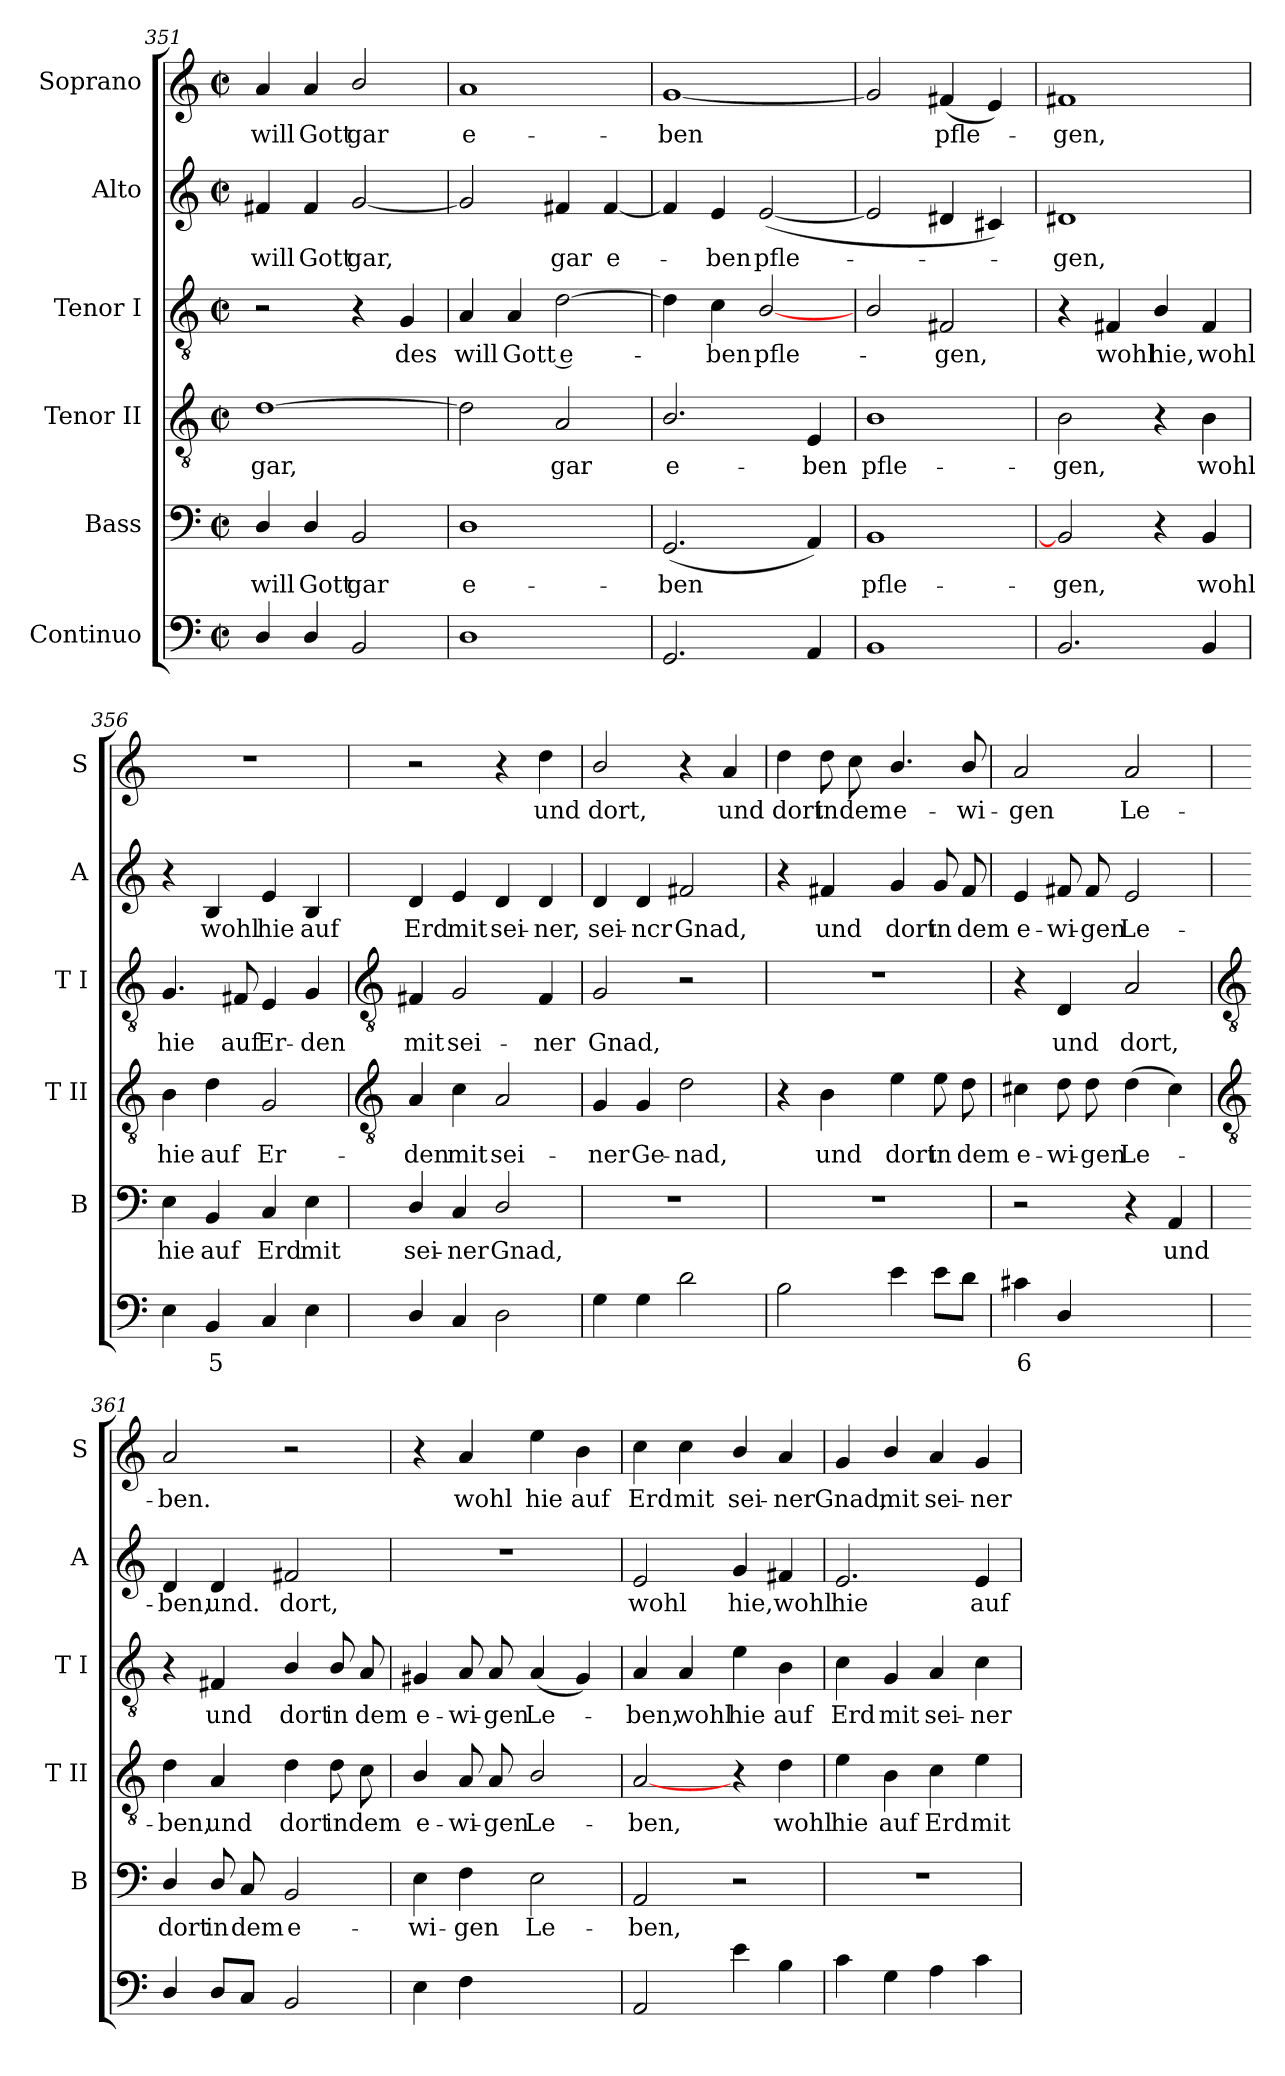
**kern	**text	**kern	**text	**kern	**text	**kern	**text	**kern	**text	**kern	**text
*part6	*part6	*part5	*part5	*part4	*part4	*part3	*part3	*part2	*part2	*part1	*part1
*staff6	*staff6	*staff5	*staff5	*staff4	*staff4	*staff3	*staff3	*staff2	*staff2	*staff1	*staff1
*I"Continuo	*	*I"Bass	*	*I"Tenor II	*	*I"Tenor I	*	*I"Alto	*	*I"Soprano	*
*	*	*I'B	*	*I'T II	*	*I'T I	*	*I'A	*	*I'S	*
!!LO:LB:g=z
*clefF4	*	*clefF4	*	*clefGv2	*	*clefGv2	*	*clefG2	*	*clefG2	*
*k[]	*	*k[]	*	*k[]	*	*k[]	*	*k[]	*	*k[]	*
*C:	*	*C:	*	*C:	*	*C:	*	*C:	*	*C:	*
*M2/2	*	*M2/2	*	*M2/2	*	*M2/2	*	*M2/2	*	*M2/2	*
*met(c|)	*	*met(c|)	*	*met(c|)	*	*met(c|)	*	*met(c|)	*	*met(c|)	*
=351	=351	=351	=351	=351	=351	=351	=351	=351	=351	=351	=351
!	!	!	!LO:LY:b	!	!LO:LY:b	!	!	!	!LO:LY:b	!	!LO:LY:b
4D/	.	4D/	will	[1d	gar,	2r	.	4f#X	will	4a	will
!	!	!	!LO:LY:b	!	!	!	!	!	!LO:LY:b	!	!LO:LY:b
4D/	.	4D/	Gott	.	.	.	.	4f#	Gott	4a	Gott
!	!	!	!LO:LY:b	!	!	!	!	!	!LO:LY:b	!	!LO:LY:b
2BB	.	2BB	gar	.	.	4r	.	[2g	gar,	2b/	gar
!	!	!	!	!	!	!	!LO:LY:b	!	!	!	!
.	.	.	.	.	.	4G	des	.	.	.	.
=352	=352	=352	=352	=352	=352	=352	=352	=352	=352	=352	=352
!	!	!	!LO:LY:b	!	!	!	!LO:LY:b	!	!	!	!LO:LY:b
1D	.	1D	e-	2d]	.	4A	will	2g]	.	1a	e-
!	!	!	!	!	!	!	!LO:LY:b	!	!	!	!
.	.	.	.	.	.	4A	Gott e-	.	.	.	.
!	!	!	!	!	!LO:LY:b	!	!	!	!LO:LY:b	!	!
.	.	.	.	2A	gar	[2d	.	4f#X	gar	.	.
!	!	!	!	!	!	!	!	!	!LO:LY:b	!	!
.	.	.	.	.	.	.	.	[4f#	e-	.	.
=353	=353	=353	=353	=353	=353	=353	=353	=353	=353	=353	=353
!	!	!	!LO:LY:b	!	!LO:LY:b	!	!	!	!	!	!LO:LY:b
2.GG	.	(<2.GG	-ben	2.B/	e-	4d]	.	4f#]	.	[1g	-ben
!	!	!	!	!	!	!	!LO:LY:b	!	!LO:LY:b	!	!
.	.	.	.	.	.	4c	ben	4e	ben	.	.
!	!	!	!	!	!	!	!LO:LY:b	!	!LO:LY:b	!	!
.	.	.	.	.	.	[2B/	pfle-	(<[2e	pfle-	.	.
!	!	!	!	!	!LO:LY:b	!	!	!	!	!	!
4AA	.	4AA)	.	4E	-ben	.	.	.	.	.	.
=354	=354	=354	=354	=354	=354	=354	=354	=354	=354	=354	=354
!	!	!	!LO:LY:b	!	!LO:LY:b	!	!	!	!	!	!
1BB	.	1BB	pfle-	1B	pfle-	2B/	.	2e]	.	2g]	.
!	!	!	!	!	!	!	!LO:LY:b	!	!	!	!LO:LY:b
.	.	.	.	.	.	2F#X	gen,	4d#X	.	(<4f#X	pfle-
.	.	.	.	.	.	.	.	4c#X)	.	4e)	.
=355	=355	=355	=355	=355	=355	=355	=355	=355	=355	=355	=355
!	!	!	!LO:LY:b	!	!LO:LY:b	!	!	!	!LO:LY:b	!	!LO:LY:b
2.BB	.	2BB]	-gen,	2B	-gen,	4r	.	1d#X	gen,	1f#X	gen,
!	!	!	!	!	!	!	!LO:LY:b	!	!	!	!
.	.	.	.	.	.	4F#X	wohl	.	.	.	.
!	!	!	!	!	!	!	!LO:LY:b	!	!	!	!
.	.	4r	.	4r	.	4B/	hie,	.	.	.	.
!	!	!	!LO:LY:b	!	!LO:LY:b	!	!LO:LY:b	!	!	!	!
4BB	.	4BB	wohl	4B	wohl	4F#	wohl	.	.	.	.
=356	=356	=356	=356	=356	=356	=356	=356	=356	=356	=356	=356
!	!	!	!LO:LY:b	!	!LO:LY:b	!	!LO:LY:b	!	!	!	!
4E	.	4E	hie	4B	hie	4.G	hie	4r	.	1r	.
!	!LO:LY:b	!	!LO:LY:b	!	!LO:LY:b	!	!	!	!LO:LY:b	!	!
4BB	5	4BB	auf	4d	auf	.	.	4B	wohl	.	.
!	!	!	!	!	!	!	!LO:LY:b	!	!	!	!
.	.	.	.	.	.	8F#X	auf	.	.	.	.
!	!	!	!LO:LY:b	!	!LO:LY:b	!	!LO:LY:b	!	!LO:LY:b	!	!
4C	.	4C	Erd	2G	Er-	4E	Er-	4e	hie	.	.
!	!	!	!LO:LY:b	!	!	!	!LO:LY:b	!	!LO:LY:b	!	!
4E	.	4E	mit	.	.	4G	-den	4B	auf	.	.
!!LO:LB:g=z
=357	=357	=357	=357	=357	=357	=357	=357	=357	=357	=357	=357
*	*	*	*	*clefGv2	*	*clefGv2	*	*	*	*	*
!	!	!	!LO:LY:b	!	!LO:LY:b	!	!LO:LY:b	!	!LO:LY:b	!	!
4D/	.	4D/	sei-	4A	-den	4F#X	mit	4d	Erd	2r	.
!	!	!	!LO:LY:b	!	!LO:LY:b	!	!LO:LY:b	!	!LO:LY:b	!	!
4C	.	4C	-ner	4c	mit	2G	sei-	4e	mit	.	.
!	!	!	!LO:LY:b	!	!LO:LY:b	!	!	!	!LO:LY:b	!	!
2D	.	2D/	Gnad,	2A	sei-	.	.	4d	sei-	4r	.
!	!	!	!	!	!	!	!LO:LY:b	!	!LO:LY:b	!	!LO:LY:b
.	.	.	.	.	.	4F#	-ner	4d	-ner,	4dd	und
=358	=358	=358	=358	=358	=358	=358	=358	=358	=358	=358	=358
!	!	!	!	!	!LO:LY:b	!	!LO:LY:b	!	!LO:LY:b	!	!LO:LY:b
4G	.	1r	.	4G	-ner	2G	Gnad,	4d	sei-	2b/	dort,
!	!	!	!	!	!LO:LY:b	!	!	!	!LO:LY:b	!	!
4G	.	.	.	4G	Ge-	.	.	4d	-ncr	.	.
!	!	!	!	!	!LO:LY:b	!	!	!	!LO:LY:b	!	!
2d	.	.	.	2d	-nad,	2r	.	2f#X	Gnad,	4r	.
!	!	!	!	!	!	!	!	!	!	!	!LO:LY:b
.	.	.	.	.	.	.	.	.	.	4a	und
=359	=359	=359	=359	=359	=359	=359	=359	=359	=359	=359	=359
!	!	!	!	!	!	!	!	!	!	!	!LO:LY:b
2B	.	1r	.	4r	.	1r	.	4r	.	4dd	dort
!	!	!	!	!	!LO:LY:b	!	!	!	!LO:LY:b	!	!LO:LY:b
.	.	.	.	4B	und	.	.	4f#X	und	8dd	in
!	!	!	!	!	!	!	!	!	!	!	!LO:LY:b
.	.	.	.	.	.	.	.	.	.	8cc	dem
!	!	!	!	!	!LO:LY:b	!	!	!	!LO:LY:b	!	!LO:LY:b
4e	.	.	.	4e	dort	.	.	4g	dort	4.b/	e-
!	!	!	!	!	!LO:LY:b	!	!	!	!LO:LY:b	!	!
8eL	.	.	.	8e	in	.	.	8g	in	.	.
!	!	!	!	!	!LO:LY:b	!	!	!	!LO:LY:b	!	!LO:LY:b
8dJ	.	.	.	8d	dem	.	.	8f#	dem	8b/	-wi-
=360	=360	=360	=360	=360	=360	=360	=360	=360	=360	=360	=360
!	!LO:LY:b	!	!	!	!LO:LY:b	!	!	!	!LO:LY:b	!	!LO:LY:b
4c#X	6	2r	.	4c#X	e-	4r	.	4e	e-	2a	-gen
!	!	!	!	!	!LO:LY:b	!	!LO:LY:b	!	!LO:LY:b	!	!
4D/	.	.	.	8d	-wi-	4D	und	8f#X	-wi-	.	.
!	!	!	!	!	!LO:LY:b	!	!	!	!LO:LY:b	!	!
.	.	.	.	8d	-gen	.	.	8f#	-gen	.	.
!	!LO:LY:b	!	!	!	!LO:LY:b	!	!LO:LY:b	!	!LO:LY:b	!	!LO:LY:b
[4AAyy	4	4r	.	(>4d	Le-	2A	dort,	2e	Le-	2a	Le-
!	!	!	!LO:LY:b	!	!	!	!	!	!	!	!
4AAyy]	.	4AA	und	4c#)	.	.	.	.	.	.	.
!!LO:LB:g=z
=361	=361	=361	=361	=361	=361	=361	=361	=361	=361	=361	=361
*	*	*	*	*clefGv2	*	*clefGv2	*	*	*	*	*
!	!	!	!LO:LY:b	!	!LO:LY:b	!	!	!	!LO:LY:b	!	!LO:LY:b
4D/	.	4D/	dort	4d	ben,	4r	.	4d	-ben,	2a	-ben.
!	!	!	!LO:LY:b	!	!LO:LY:b	!	!LO:LY:b	!	!LO:LY:b	!	!
8DL	.	8D/	in	4A	und	4F#X	und	4d	und.	.	.
!	!	!	!LO:LY:b	!	!	!	!	!	!	!	!
8CJ	.	8C	dem	.	.	.	.	.	.	.	.
!	!	!	!LO:LY:b	!	!LO:LY:b	!	!LO:LY:b	!	!LO:LY:b	!	!
2BB	.	2BB	e-	4d	dort	4B/	dort	2f#X	dort,	2r	.
!	!	!	!	!	!LO:LY:b	!	!LO:LY:b	!	!	!	!
.	.	.	.	8d	indem	8B/	in	.	.	.	.
!	!	!	!	!	!	!	!LO:LY:b	!	!	!	!
.	.	.	.	8c	.	8A	dem	.	.	.	.
=362	=362	=362	=362	=362	=362	=362	=362	=362	=362	=362	=362
!	!	!	!LO:LY:b	!	!LO:LY:b	!	!LO:LY:b	!	!	!	!
4E	.	4E	-wi-	4B/	e-	4G#X	e-	1r	.	4r	.
!	!	!	!LO:LY:b	!	!LO:LY:b	!	!LO:LY:b	!	!	!	!LO:LY:b
4F	.	4F	-gen	8A	-wi-	8A	-wi-	.	.	4a	wohl
!	!	!	!	!	!LO:LY:b	!	!LO:LY:b	!	!	!	!
.	.	.	.	8A	-gen	8A	-gen	.	.	.	.
!	!LO:LY:b	!	!LO:LY:b	!	!LO:LY:b	!	!LO:LY:b	!	!	!	!LO:LY:b
[4Eyy	4	2E	Le-	2B/	Le-	(<4A	Le-	.	.	4ee	hie
!	!	!	!	!	!	!	!	!	!	!	!LO:LY:b
4Eyy]	.	.	.	.	.	4G#)	.	.	.	4b	auf
=363	=363	=363	=363	=363	=363	=363	=363	=363	=363	=363	=363
!	!	!	!LO:LY:b	!	!LO:LY:b	!	!LO:LY:b	!	!LO:LY:b	!	!LO:LY:b
2AA	.	2AA	-ben,	[2A	-ben,	4A	ben,	2e	wohl	4cc	Erd
!	!	!	!	!	!	!	!LO:LY:b	!	!	!	!LO:LY:b
.	.	.	.	.	.	4A	wohl	.	.	4cc	mit
!	!	!	!	!	!	!	!LO:LY:b	!	!LO:LY:b	!	!LO:LY:b
4e	.	2r	.	4r	.	4e	hie	4g	hie,	4b/	sei-
!	!	!	!	!	!LO:LY:b	!	!LO:LY:b	!	!LO:LY:b	!	!LO:LY:b
4B	.	.	.	4d	wohl	4B	auf	4f#X	wohl	4a	-ner
=364	=364	=364	=364	=364	=364	=364	=364	=364	=364	=364	=364
!	!	!	!	!	!LO:LY:b	!	!LO:LY:b	!	!LO:LY:b	!	!LO:LY:b
4c	.	1r	.	4e	hie	4c	Erd	2.e	hie	4g	Gnad,
!	!	!	!	!	!LO:LY:b	!	!LO:LY:b	!	!	!	!LO:LY:b
4G	.	.	.	4B	auf	4G	mit	.	.	4b/	mit
!	!	!	!	!	!LO:LY:b	!	!LO:LY:b	!	!	!	!LO:LY:b
4A	.	.	.	4c	Erd	4A	sei-	.	.	4a	sei-
!	!	!	!	!	!LO:LY:b	!	!LO:LY:b	!	!LO:LY:b	!	!LO:LY:b
4c	.	.	.	4e	mit	4c	-ner	4e	auf	4g	-ner
=	=	=	=	=	=	=	=	=	=	=	=
*-	*-	*-	*-	*-	*-	*-	*-	*-	*-	*-	*-
